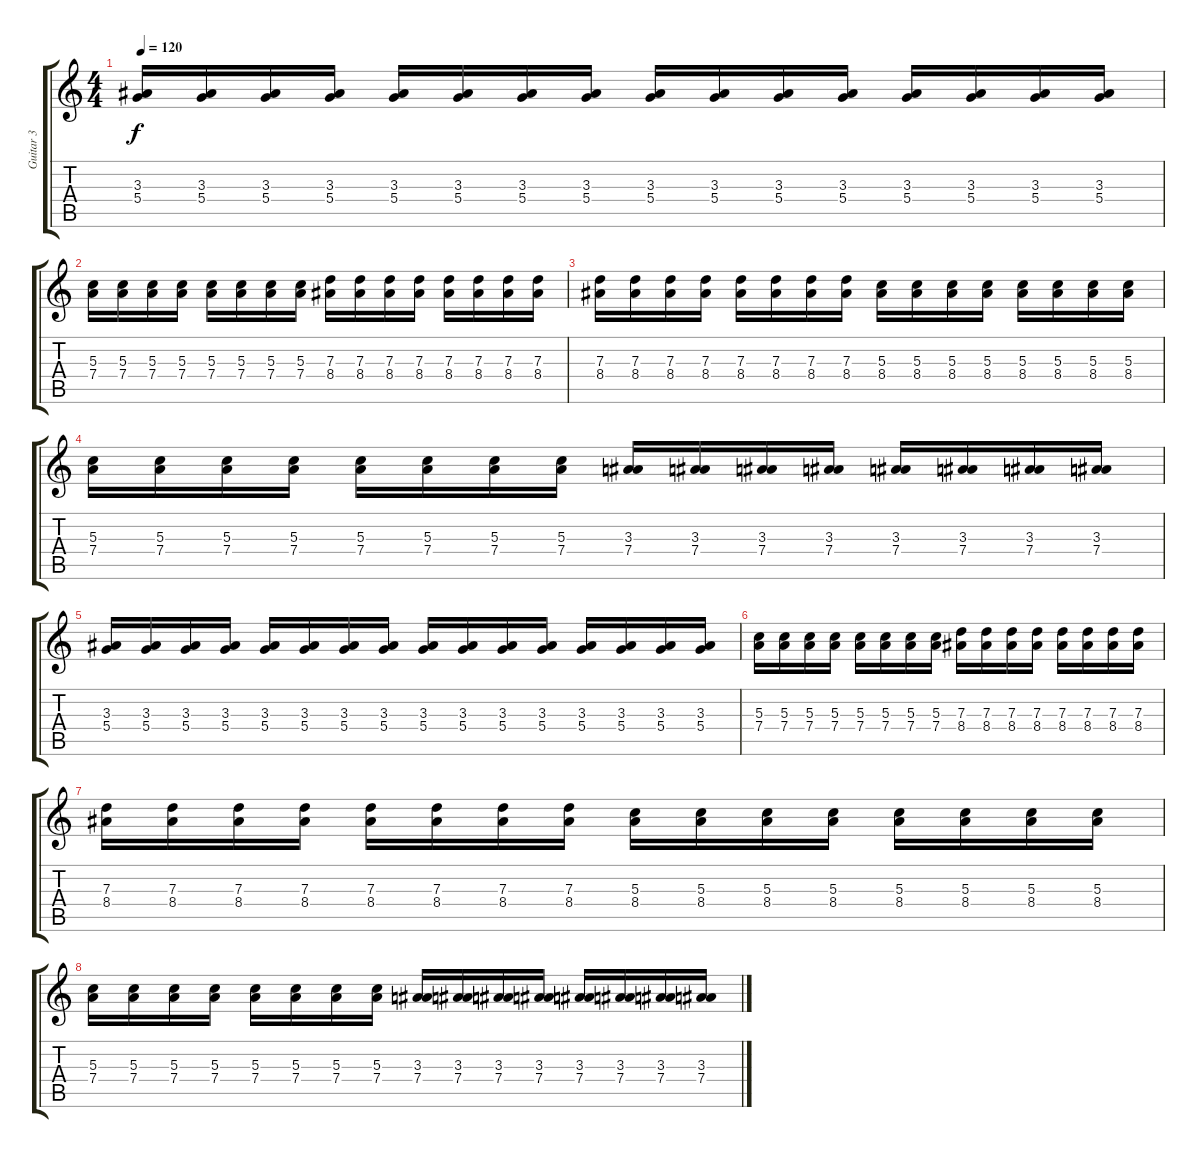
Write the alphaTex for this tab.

\track ("Guitar 3" "Guitar 3") {instrument acousticguitarsteel}
\staff {score tabs}
\tuning (E4 B3 G3 D3 A2 E2) {hide}
\ts (4 4)
\tempo 120
\clef g2
\ks c
(3.3 5.4).16{dy f} (3.3 5.4).16 (3.3 5.4).16 (3.3 5.4).16 (3.3 5.4).16 (3.3 5.4).16 (3.3 5.4).16 (3.3 5.4).16 (3.3 5.4).16 (3.3 5.4).16 (3.3 5.4).16 (3.3 5.4).16 (3.3 5.4).16 (3.3 5.4).16 (3.3 5.4).16 (3.3 5.4).16 |
(5.3 7.4).16 (5.3 7.4).16 (5.3 7.4).16 (5.3 7.4).16 (5.3 7.4).16 (5.3 7.4).16 (5.3 7.4).16 (5.3 7.4).16 (7.3 8.4).16 (7.3 8.4).16 (7.3 8.4).16 (7.3 8.4).16 (7.3 8.4).16 (7.3 8.4).16 (7.3 8.4).16 (7.3 8.4).16 |
(7.3 8.4).16 (7.3 8.4).16 (7.3 8.4).16 (7.3 8.4).16 (7.3 8.4).16 (7.3 8.4).16 (7.3 8.4).16 (7.3 8.4).16 (5.3 8.4).16 (5.3 8.4).16 (5.3 8.4).16 (5.3 8.4).16 (5.3 8.4).16 (5.3 8.4).16 (5.3 8.4).16 (5.3 8.4).16 |
(5.3 7.4).16 (5.3 7.4).16 (5.3 7.4).16 (5.3 7.4).16 (5.3 7.4).16 (5.3 7.4).16 (5.3 7.4).16 (5.3 7.4).16 (3.3 7.4).16 (3.3 7.4).16 (3.3 7.4).16 (3.3 7.4).16 (3.3 7.4).16 (3.3 7.4).16 (3.3 7.4).16 (3.3 7.4).16 |
(3.3 5.4).16 (3.3 5.4).16 (3.3 5.4).16 (3.3 5.4).16 (3.3 5.4).16 (3.3 5.4).16 (3.3 5.4).16 (3.3 5.4).16 (3.3 5.4).16 (3.3 5.4).16 (3.3 5.4).16 (3.3 5.4).16 (3.3 5.4).16 (3.3 5.4).16 (3.3 5.4).16 (3.3 5.4).16 |
(5.3 7.4).16 (5.3 7.4).16 (5.3 7.4).16 (5.3 7.4).16 (5.3 7.4).16 (5.3 7.4).16 (5.3 7.4).16 (5.3 7.4).16 (7.3 8.4).16 (7.3 8.4).16 (7.3 8.4).16 (7.3 8.4).16 (7.3 8.4).16 (7.3 8.4).16 (7.3 8.4).16 (7.3 8.4).16 |
(7.3 8.4).16 (7.3 8.4).16 (7.3 8.4).16 (7.3 8.4).16 (7.3 8.4).16 (7.3 8.4).16 (7.3 8.4).16 (7.3 8.4).16 (5.3 8.4).16 (5.3 8.4).16 (5.3 8.4).16 (5.3 8.4).16 (5.3 8.4).16 (5.3 8.4).16 (5.3 8.4).16 (5.3 8.4).16 |
(5.3 7.4).16 (5.3 7.4).16 (5.3 7.4).16 (5.3 7.4).16 (5.3 7.4).16 (5.3 7.4).16 (5.3 7.4).16 (5.3 7.4).16 (3.3 7.4).16 (3.3 7.4).16 (3.3 7.4).16 (3.3 7.4).16 (3.3 7.4).16 (3.3 7.4).16 (3.3 7.4).16 (3.3 7.4).16
